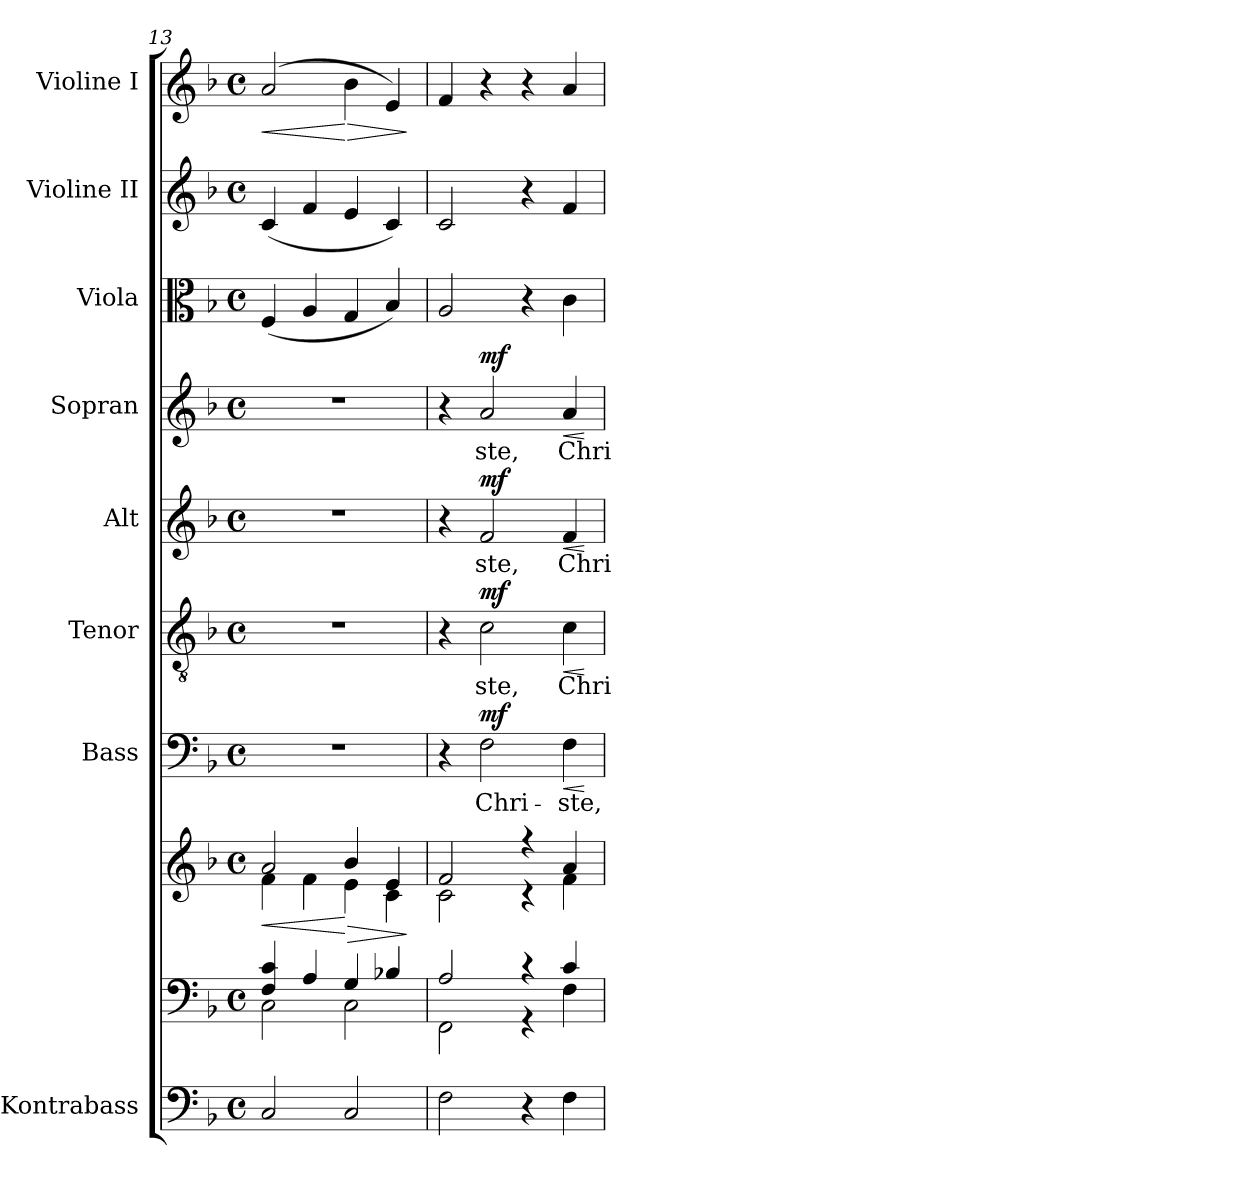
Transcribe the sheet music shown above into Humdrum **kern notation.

**kern	**kern	**kern	**dynam	**kern	**text	**dynam	**kern	**text	**dynam	**kern	**text	**dynam	**kern	**text	**dynam	**kern	**kern	**kern	**dynam
*part9	*part8	*part8	*part8	*part7	*part7	*part7	*part6	*part6	*part6	*part5	*part5	*part5	*part4	*part4	*part4	*part3	*part2	*part1	*part1
*staff10	*staff9	*staff8	*staff8/9	*staff7	*staff7	*staff7	*staff6	*staff6	*staff6	*staff5	*staff5	*staff5	*staff4	*staff4	*staff4	*staff3	*staff2	*staff1	*staff1
*I"Kontrabass	*	*	*	*I"Bass	*	*	*I"Tenor	*	*	*I"Alt	*	*	*I"Sopran	*	*	*I"Viola	*I"Violine II	*I"Violine I	*
*I'Kb.	*	*	*	*I'B.	*	*	*I'T.	*	*	*I'A.	*	*	*I'S.	*	*	*I'Vla.	*I'Vl. II	*I'Vl. I	*
!!LO:PB:g=z
*clefF4	*clefF4	*clefG2	*	*clefF4	*	*	*clefGv2	*	*	*clefG2	*	*	*clefG2	*	*	*clefC3	*clefG2	*clefG2	*
*ITrd7c12	*	*	*	*	*	*	*	*	*	*	*	*	*	*	*	*	*	*	*
*k[b-]	*k[b-]	*k[b-]	*	*k[b-]	*	*	*k[b-]	*	*	*k[b-]	*	*	*k[b-]	*	*	*k[b-]	*k[b-]	*k[b-]	*
*F:	*F:	*F:	*	*F:	*	*	*F:	*	*	*F:	*	*	*F:	*	*	*F:	*F:	*F:	*
*M4/4	*M4/4	*M4/4	*	*M4/4	*	*	*M4/4	*	*	*M4/4	*	*	*M4/4	*	*	*M4/4	*M4/4	*M4/4	*
*met(c)	*met(c)	*met(c)	*	*met(c)	*	*	*met(c)	*	*	*met(c)	*	*	*met(c)	*	*	*met(c)	*met(c)	*met(c)	*
=13	=13	=13	=13	=13	=13	=13	=13	=13	=13	=13	=13	=13	=13	=13	=13	=13	=13	=13	=13
*	*^	*	*	*	*	*	*	*	*	*	*	*	*	*	*	*	*	*	*
!	!	!	!	!LO:HP:b	!	!	!	!	!	!	!	!	!	!	!	!	!	!	!	!LO:HP:b
*	*	*	*^	*	*	*	*	*	*	*	*	*	*	*	*	*	*	*	*	*
2CC/	4F/ 4c/	2C\	2a/	4f\	<	1r	.	.	1r	.	.	1r	.	.	1r	.	.	(<4F/	(<4c/	(2a/	<
.	4A/	.	.	4f\	.	.	.	.	.	.	.	.	.	.	.	.	.	4A/	4f/	.	.
!	!	!	!	!	!LO:HP:n=1:b	!	!	!	!	!	!	!	!	!	!	!	!	!	!	!	!LO:HP:n=1:b
2CC/	4G/	2C\	4b-/	4e\	[ >	.	.	.	.	.	.	.	.	.	.	.	.	4G/	4e/	4b-\	[ >
.	4B-X/	.	4e/	4c\	.	.	.	.	.	.	.	.	.	.	.	.	.	4B-/)	4c/)	4e/)	.
*	*v	*v	*	*	*	*	*	*	*	*	*	*	*	*	*	*	*	*	*	*	*
*	*	*v	*v	*	*	*	*	*	*	*	*	*	*	*	*	*	*	*	*	*
.	.	.	]	.	.	.	.	.	.	.	.	.	.	.	.	.	.	.	]
=14	=14	=14	=14	=14	=14	=14	=14	=14	=14	=14	=14	=14	=14	=14	=14	=14	=14	=14	=14
*	*^	*^	*	*	*	*	*	*	*	*	*	*	*	*	*	*	*	*	*
2FF\	2A/	2FF\	2f/	2c\	.	4r	.	.	4r	.	.	4r	.	.	4r	.	.	2A/	2c/	4f/	.
!	!	!	!	!	!	!	!LO:LY:b	!LO:DY:a	!	!LO:LY:b	!LO:DY:a	!	!LO:LY:b	!LO:DY:a	!	!LO:LY:b	!LO:DY:a	!	!	!	!
.	.	.	.	.	.	2F\	Chri-	mf	2c\	-ste,	mf	2f/	-ste,	mf	2a/	-ste,	mf	.	.	4r	.
4r	4r	4r	4r	4r	.	.	.	.	.	.	.	.	.	.	.	.	.	4r	4r	4r	.
!	!	!	!	!	!	!	!LO:LY:b	!LO:HP:b	!	!LO:LY:b	!LO:HP:b	!	!LO:LY:b	!LO:HP:b	!	!LO:LY:b	!LO:HP:b	!	!	!	!
4FF\	4c/	4F\	4a/	4f\	.	4F\	-ste,	<	4c\	Chri-	<	4f/	Chri-	<	4a/	Chri-	<	4c\	4f/	4a/	.
*	*v	*v	*	*	*	*	*	*	*	*	*	*	*	*	*	*	*	*	*	*	*
*	*	*v	*v	*	*	*	*	*	*	*	*	*	*	*	*	*	*	*	*	*
.	.	.	.	.	.	[	.	.	[	.	.	[	.	.	[	.	.	.	.
=	=	=	=	=	=	=	=	=	=	=	=	=	=	=	=	=	=	=	=
*-	*-	*-	*-	*-	*-	*-	*-	*-	*-	*-	*-	*-	*-	*-	*-	*-	*-	*-	*-
